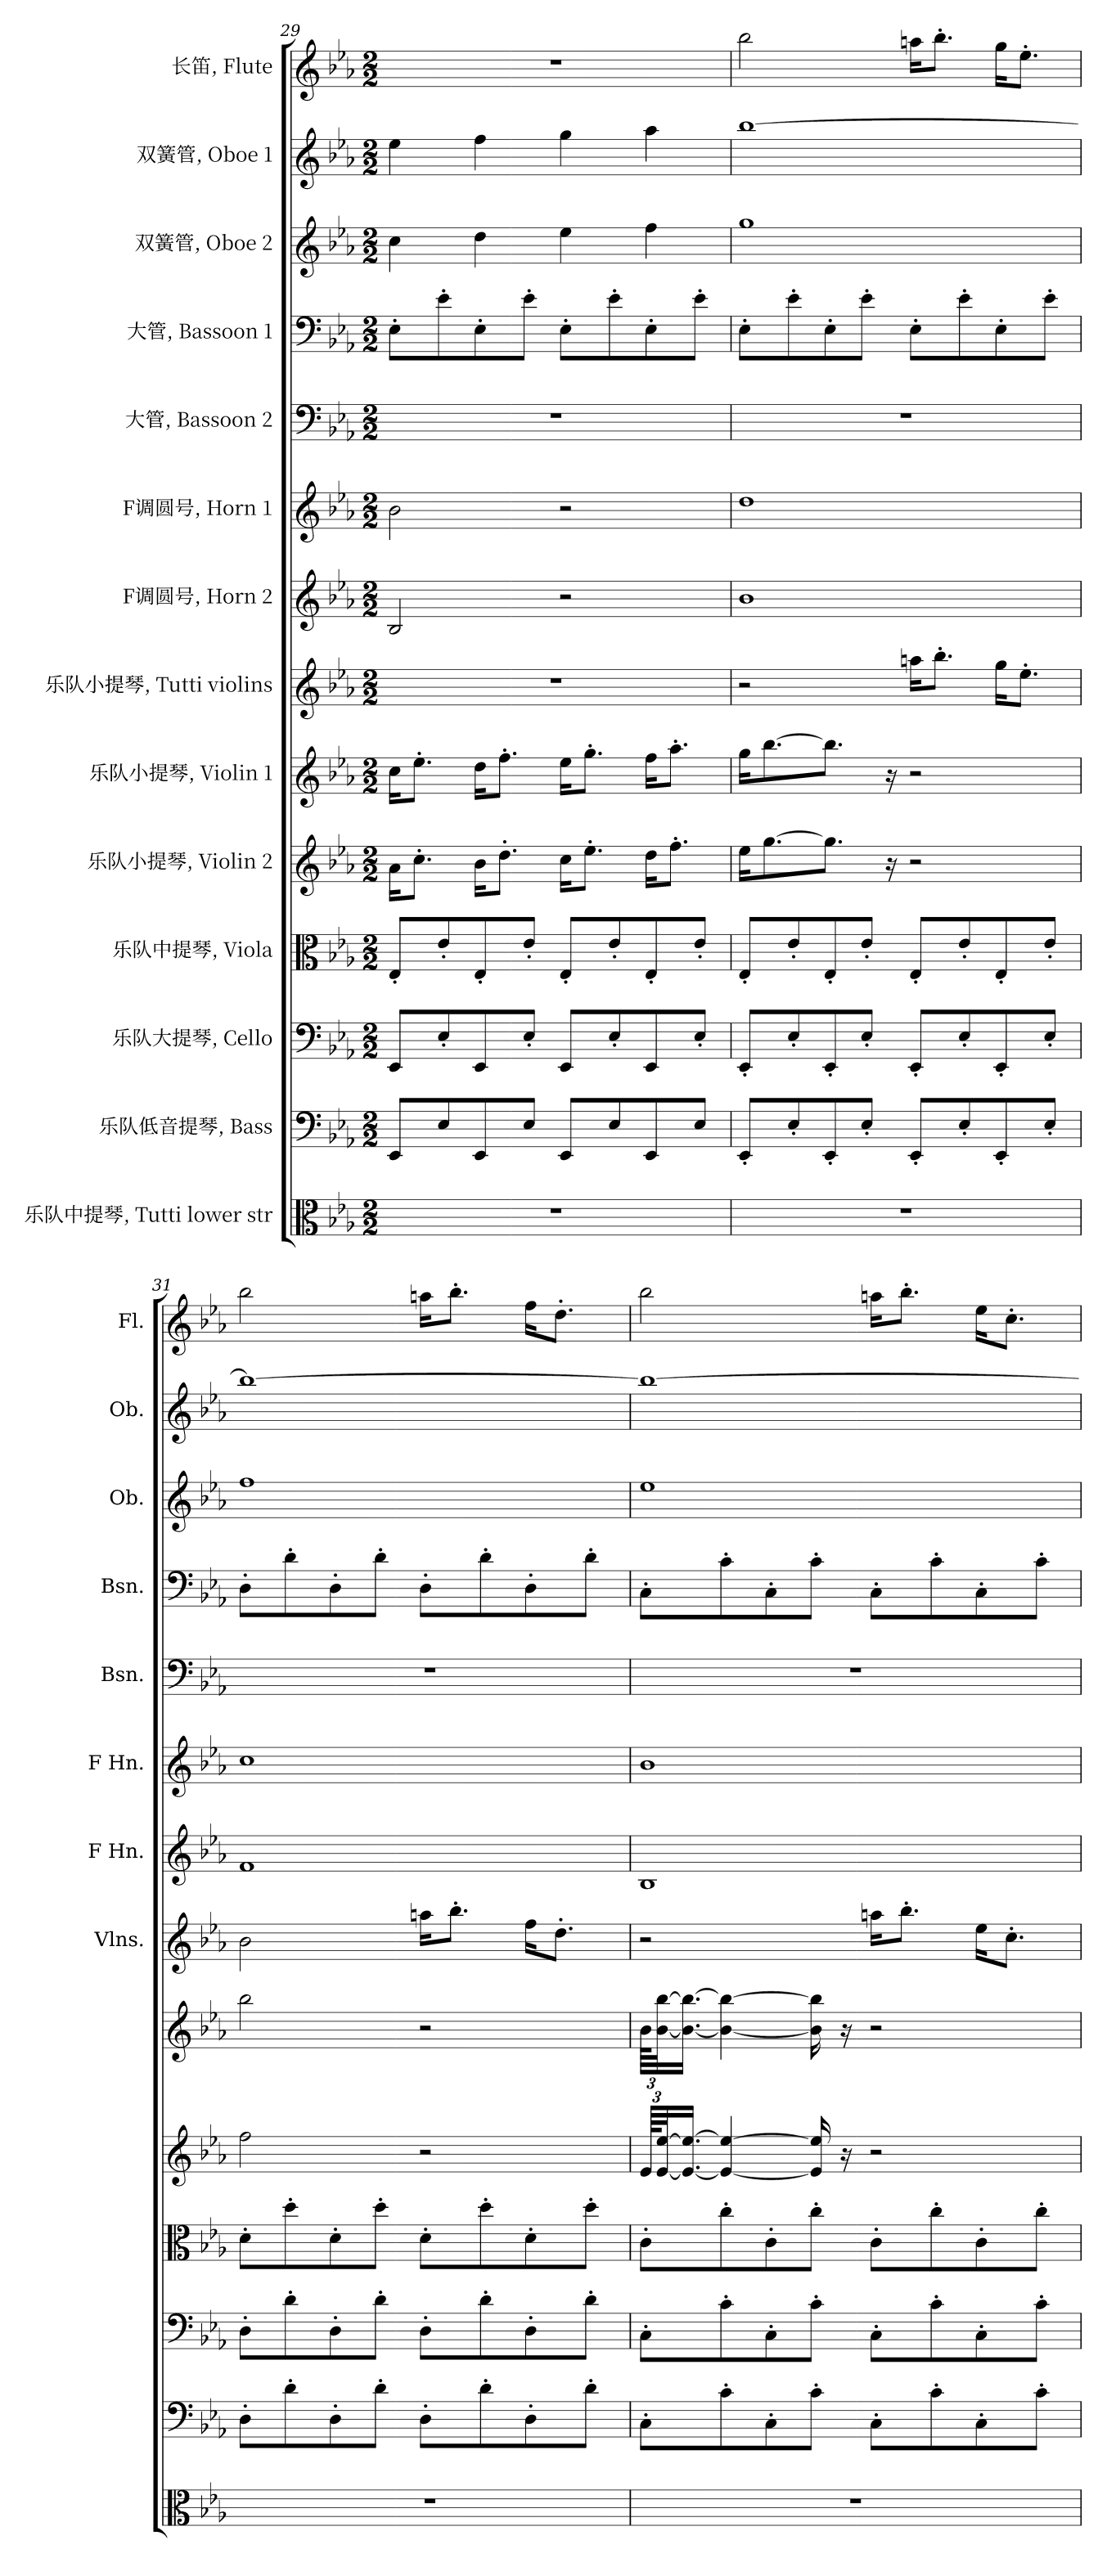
**kern	**kern	**kern	**kern	**kern	**kern	**kern	**kern	**kern	**kern	**kern	**kern	**kern	**kern
*part14	*part13	*part12	*part11	*part10	*part9	*part8	*part7	*part6	*part5	*part4	*part3	*part2	*part1
*staff14	*staff13	*staff12	*staff11	*staff10	*staff9	*staff8	*staff7	*staff6	*staff5	*staff4	*staff3	*staff2	*staff1
*I"乐队中提琴, Tutti lower str	*I"乐队低音提琴, Bass	*I"乐队大提琴, Cello	*I"乐队中提琴, Viola	*I"乐队小提琴, Violin 2	*I"乐队小提琴, Violin 1	*I"乐队小提琴, Tutti violins	*I"F调圆号, Horn 2	*I"F调圆号, Horn 1	*I"大管, Bassoon 2	*I"大管, Bassoon 1	*I"双簧管, Oboe 2	*I"双簧管, Oboe 1	*I"长笛, Flute
*	*	*	*	*	*	*I'Vlns.	*I'F Hn.	*I'F Hn.	*I'Bsn.	*I'Bsn.	*I'Ob.	*I'Ob.	*I'Fl.
!!LO:PB:g=z
*clefC3	*clefF4	*clefF4	*clefC3	*clefG2	*clefG2	*clefG2	*clefG2	*clefG2	*clefF4	*clefF4	*clefG2	*clefG2	*clefG2
*	*ITrd7c12	*	*	*	*	*	*ITrd4c7	*ITrd4c7	*	*	*	*	*
*k[b-e-a-]	*k[b-e-a-]	*k[b-e-a-]	*k[b-e-a-]	*k[b-e-a-]	*k[b-e-a-]	*k[b-e-a-]	*k[b-e-a-d-]	*k[b-e-a-d-]	*k[b-e-a-]	*k[b-e-a-]	*k[b-e-a-]	*k[b-e-a-]	*k[b-e-a-]
*M2/2	*M2/2	*M2/2	*M2/2	*M2/2	*M2/2	*M2/2	*M2/2	*M2/2	*M2/2	*M2/2	*M2/2	*M2/2	*M2/2
=29	=29	=29	=29	=29	=29	=29	=29	=29	=29	=29	=29	=29	=29
1r	8EEE-/L	8EE-/L	8E-'/L	16a-\KL	16cc\KL	1r	2E-/	2e-\	1r	8E-'\L	4cc\	4ee-\	1r
.	.	.	.	8.cc'\J	8.ee-'\J	.	.	.	.	.	.	.	.
.	8EE-/	8E-'/	8e-'/	.	.	.	.	.	.	8e-'\	.	.	.
.	8EEE-/	8EE-/	8E-'/	16b-\KL	16dd\KL	.	.	.	.	8E-'\	4dd\	4ff\	.
.	.	.	.	8.dd'\J	8.ff'\J	.	.	.	.	.	.	.	.
.	8EE-/J	8E-'/J	8e-'/J	.	.	.	.	.	.	8e-'\J	.	.	.
.	8EEE-/L	8EE-/L	8E-'/L	16cc\KL	16ee-\KL	.	2r	2r	.	8E-'\L	4ee-\	4gg\	.
.	.	.	.	8.ee-'\J	8.gg'\J	.	.	.	.	.	.	.	.
.	8EE-/	8E-'/	8e-'/	.	.	.	.	.	.	8e-'\	.	.	.
.	8EEE-/	8EE-/	8E-'/	16dd\KL	16ff\KL	.	.	.	.	8E-'\	4ff\	4aa-\	.
.	.	.	.	8.ff'\J	8.aa-'\J	.	.	.	.	.	.	.	.
.	8EE-/J	8E-'/J	8e-'/J	.	.	.	.	.	.	8e-'\J	.	.	.
=30	=30	=30	=30	=30	=30	=30	=30	=30	=30	=30	=30	=30	=30
*	*	*	*	*	*	*	*	*	*	*	*	*	*MM160
1r	8EEE-'/L	8EE-'/L	8E-'/L	16ee-\KL	16gg\KL	2r	1e-	1g	1r	8E-'\L	1gg	[1bb-	2bb-\
.	.	.	.	[8.gg\	[8.bb-\	.	.	.	.	.	.	.	.
.	8EE-'/	8E-'/	8e-'/	.	.	.	.	.	.	8e-'\	.	.	.
.	8EEE-'/	8EE-'/	8E-'/	8.gg\J]	8.bb-\J]	.	.	.	.	8E-'\	.	.	.
.	8EE-'/J	8E-'/J	8e-'/J	.	.	.	.	.	.	8e-'\J	.	.	.
.	.	.	.	16r	16r	.	.	.	.	.	.	.	.
.	8EEE-'/L	8EE-'/L	8E-'/L	2r	2r	16aan\KL	.	.	.	8E-'\L	.	.	16aan\KL
.	.	.	.	.	.	8.bb-'\J	.	.	.	.	.	.	8.bb-'\J
.	8EE-'/	8E-'/	8e-'/	.	.	.	.	.	.	8e-'\	.	.	.
.	8EEE-'/	8EE-'/	8E-'/	.	.	16gg\KL	.	.	.	8E-'\	.	.	16gg\KL
.	.	.	.	.	.	8.ee-'\J	.	.	.	.	.	.	8.ee-'\J
.	8EE-'/J	8E-'/J	8e-'/J	.	.	.	.	.	.	8e-'\J	.	.	.
=31	=31	=31	=31	=31	=31	=31	=31	=31	=31	=31	=31	=31	=31
1r	8DD'\L	8D'\L	8d'\L	2ff\	2bb-\	2b-\	1B-	1f	1r	8D'\L	1ff	1bb-_	2bb-\
.	8D'\	8d'\	8dd'\	.	.	.	.	.	.	8d'\	.	.	.
.	8DD'\	8D'\	8d'\	.	.	.	.	.	.	8D'\	.	.	.
.	8D'\J	8d'\J	8dd'\J	.	.	.	.	.	.	8d'\J	.	.	.
.	8DD'\L	8D'\L	8d'\L	2r	2r	16aan\KL	.	.	.	8D'\L	.	.	16aan\KL
.	.	.	.	.	.	8.bb-'\J	.	.	.	.	.	.	8.bb-'\J
.	8D'\	8d'\	8dd'\	.	.	.	.	.	.	8d'\	.	.	.
.	8DD'\	8D'\	8d'\	.	.	16ff\KL	.	.	.	8D'\	.	.	16ff\KL
.	.	.	.	.	.	8.dd'\J	.	.	.	.	.	.	8.dd'\J
.	8D'\J	8d'\J	8dd'\J	.	.	.	.	.	.	8d'\J	.	.	.
!!LO:PB:g=z
=32	=32	=32	=32	=32	=32	=32	=32	=32	=32	=32	=32	=32	=32
*	*	*	*	*Xbrackettup	*Xbrackettup	*	*	*	*	*	*	*	*
1r	8CC'\L	8C'\L	8c'\L	96e-/KLLL	96b-\KLLL	2r	1E-	1e-	1r	8C'\L	1ee-	1bb-_	2bb-\
.	.	.	.	[48e-/ [48ee-/J	[48b-\ [48bb-\J	.	.	.	.	.	.	.	.
.	.	.	.	16.e-/_ 16.ee-/_JJ	16.b-\_ 16.bb-\_JJ	.	.	.	.	.	.	.	.
.	8C'\	8c'\	8cc'\	4e-/_ 4ee-/_	4b-\_ 4bb-\_	.	.	.	.	8c'\	.	.	.
.	8CC'\	8C'\	8c'\	.	.	.	.	.	.	8C'\	.	.	.
.	8C'\J	8c'\J	8cc'\J	16e-/] 16ee-/]	16b-\] 16bb-\]	.	.	.	.	8c'\J	.	.	.
.	.	.	.	16r	16r	.	.	.	.	.	.	.	.
.	8CC'\L	8C'\L	8c'\L	2r	2r	16aan\KL	.	.	.	8C'\L	.	.	16aan\KL
.	.	.	.	.	.	8.bb-'\J	.	.	.	.	.	.	8.bb-'\J
.	8C'\	8c'\	8cc'\	.	.	.	.	.	.	8c'\	.	.	.
.	8CC'\	8C'\	8c'\	.	.	16ee-\KL	.	.	.	8C'\	.	.	16ee-\KL
.	.	.	.	.	.	8.cc'\J	.	.	.	.	.	.	8.cc'\J
.	8C'\J	8c'\J	8cc'\J	.	.	.	.	.	.	8c'\J	.	.	.
=	=	=	=	=	=	=	=	=	=	=	=	=	=
*-	*-	*-	*-	*-	*-	*-	*-	*-	*-	*-	*-	*-	*-
